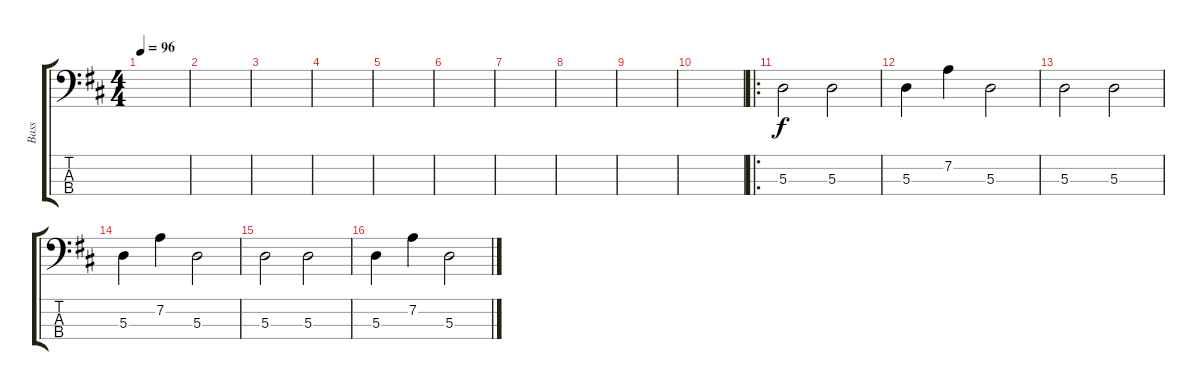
\track ("Bass" "Bass") {instrument acousticbass}
\staff {score tabs}
\tuning (G2 D2 A1 E1) {hide}
\ts (4 4)
\tempo 96
\clef f4
\ks d
|
|
|
|
|
|
|
|
|
|
\ro
5.3.2 5.3.2 |
5.3.4 7.2.4 5.3.2 |
5.3.2 5.3.2 |
5.3.4 7.2.4 5.3.2 |
5.3.2 5.3.2 |
5.3.4 7.2.4 5.3.2
